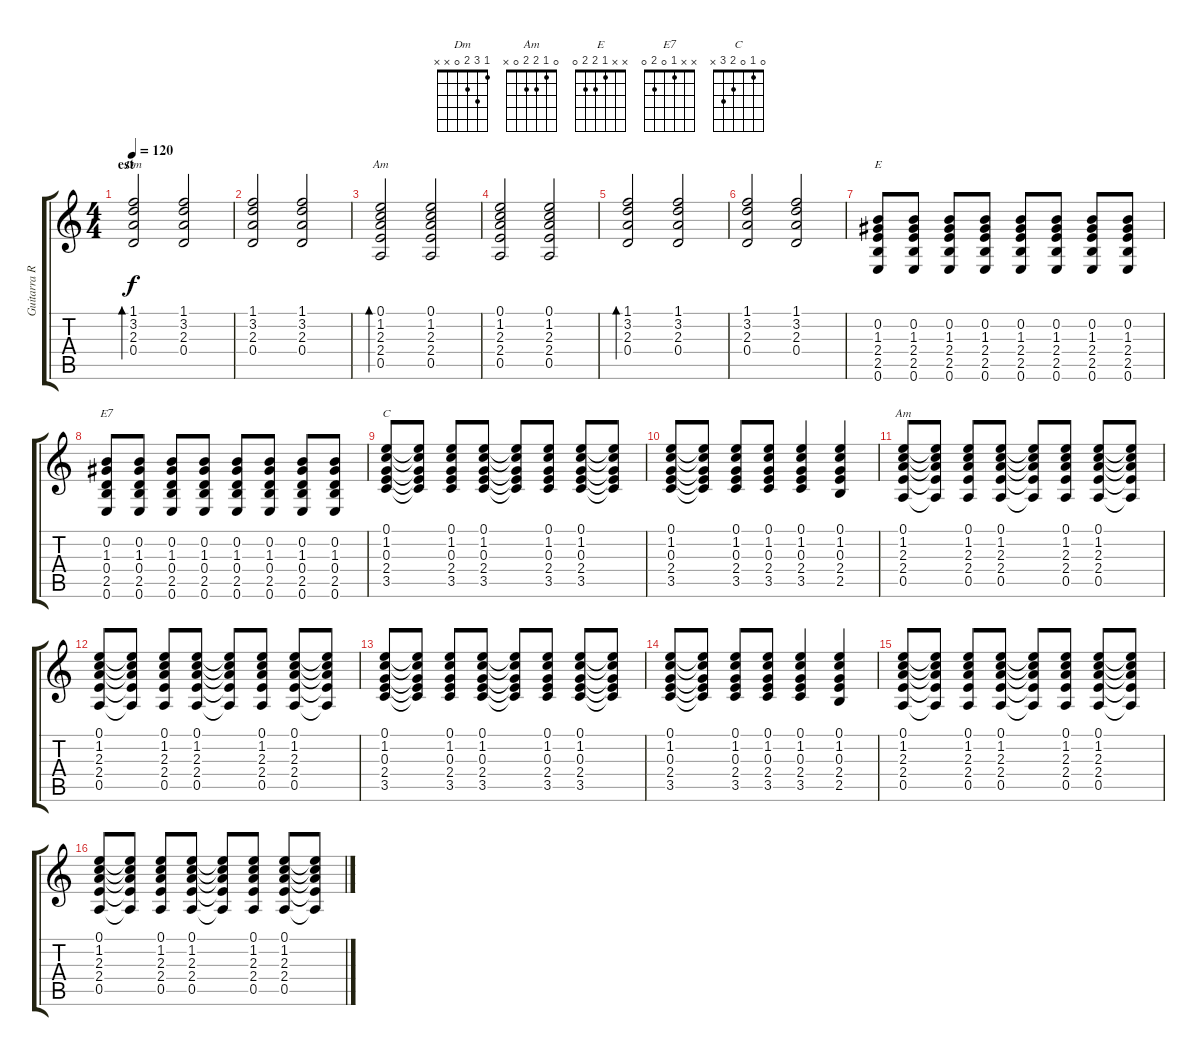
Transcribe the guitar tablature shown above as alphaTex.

\track ("Guitarra Rítmica" "Guitarra R") {instrument electricguitarjazz}
\staff {score tabs}
\tuning (E4 B3 G3 D3 A2 E2) {hide}
\chord ("Dm" 1 3 2 0 x x)
\chord ("Am" x 1 2 2 0 x)
\chord ("E" x x 1 2 2 0)
\chord ("E7" x x 1 0 2 0)
\chord ("C" 0 1 0 2 3 x)
\chord ("Am" 0 1 2 2 0 x)
\ts (4 4)
\section ("" "est")
\tempo 120
\clef g2
\ks c
(1.1 3.2 2.3 0.4).2{bd 120 ch "Dm" dy f} (1.1 3.2 2.3 0.4).2 |
(1.1 3.2 2.3 0.4).2 (1.1 3.2 2.3 0.4).2 |
(0.1 1.2 2.3 2.4 0.5).2{bd 120 ch "Am"} (0.1 1.2 2.3 2.4 0.5).2 |
(0.1 1.2 2.3 2.4 0.5).2 (0.1 1.2 2.3 2.4 0.5).2 |
(1.1 3.2 2.3 0.4).2{bd 120} (1.1 3.2 2.3 0.4).2 |
(1.1 3.2 2.3 0.4).2 (1.1 3.2 2.3 0.4).2 |
(0.2 1.3 2.4 2.5 0.6).8{ch "E"} (0.2 1.3 2.4 2.5 0.6).8 (0.2 1.3 2.4 2.5 0.6).8 (0.2 1.3 2.4 2.5 0.6).8 (0.2 1.3 2.4 2.5 0.6).8 (0.2 1.3 2.4 2.5 0.6).8 (0.2 1.3 2.4 2.5 0.6).8 (0.2 1.3 2.4 2.5 0.6).8 |
(0.2 1.3 0.4 2.5 0.6).8{ch "E7"} (0.2 1.3 0.4 2.5 0.6).8 (0.2 1.3 0.4 2.5 0.6).8 (0.2 1.3 0.4 2.5 0.6).8 (0.2 1.3 0.4 2.5 0.6).8 (0.2 1.3 0.4 2.5 0.6).8 (0.2 1.3 0.4 2.5 0.6).8 (0.2 1.3 0.4 2.5 0.6).8 |
(0.1 1.2 0.3 2.4 3.5).8{ch "C"} (0.1{t} 1.2{t} 0.3{t} 2.4{t} 3.5{t}).8 (0.1 1.2 0.3 2.4 3.5).8 (0.1 1.2 0.3 2.4 3.5).8 (0.1{t} 1.2{t} 0.3{t} 2.4{t} 3.5{t}).8 (0.1 1.2 0.3 2.4 3.5).8 (0.1 1.2 0.3 2.4 3.5).8 (0.1{t} 1.2{t} 0.3{t} 2.4{t} 3.5{t}).8 |
(0.1 1.2 0.3 2.4 3.5).8 (0.1{t} 1.2{t} 0.3{t} 2.4{t} 3.5{t}).8 (0.1 1.2 0.3 2.4 3.5).8 (0.1 1.2 0.3 2.4 3.5).8 (0.1 1.2 0.3 2.4 3.5).4 (0.1 1.2 0.3 2.4 2.5).4 |
(0.1 1.2 2.3 2.4 0.5).8{ch "Am"} (0.1{t} 1.2{t} 2.3{t} 2.4{t} 0.5{t}).8 (0.1 1.2 2.3 2.4 0.5).8 (0.1 1.2 2.3 2.4 0.5).8 (0.1{t} 1.2{t} 2.3{t} 2.4{t} 0.5{t}).8 (0.1 1.2 2.3 2.4 0.5).8 (0.1 1.2 2.3 2.4 0.5).8 (0.1{t} 1.2{t} 2.3{t} 2.4{t} 0.5{t}).8 |
(0.1 1.2 2.3 2.4 0.5).8 (0.1{t} 1.2{t} 2.3{t} 2.4{t} 0.5{t}).8 (0.1 1.2 2.3 2.4 0.5).8 (0.1 1.2 2.3 2.4 0.5).8 (0.1{t} 1.2{t} 2.3{t} 2.4{t} 0.5{t}).8 (0.1 1.2 2.3 2.4 0.5).8 (0.1 1.2 2.3 2.4 0.5).8 (0.1{t} 1.2{t} 2.3{t} 2.4{t} 0.5{t}).8 |
(0.1 1.2 0.3 2.4 3.5).8 (0.1{t} 1.2{t} 0.3{t} 2.4{t} 3.5{t}).8 (0.1 1.2 0.3 2.4 3.5).8 (0.1 1.2 0.3 2.4 3.5).8 (0.1{t} 1.2{t} 0.3{t} 2.4{t} 3.5{t}).8 (0.1 1.2 0.3 2.4 3.5).8 (0.1 1.2 0.3 2.4 3.5).8 (0.1{t} 1.2{t} 0.3{t} 2.4{t} 3.5{t}).8 |
(0.1 1.2 0.3 2.4 3.5).8 (0.1{t} 1.2{t} 0.3{t} 2.4{t} 3.5{t}).8 (0.1 1.2 0.3 2.4 3.5).8 (0.1 1.2 0.3 2.4 3.5).8 (0.1 1.2 0.3 2.4 3.5).4 (0.1 1.2 0.3 2.4 2.5).4 |
(0.1 1.2 2.3 2.4 0.5).8 (0.1{t} 1.2{t} 2.3{t} 2.4{t} 0.5{t}).8 (0.1 1.2 2.3 2.4 0.5).8 (0.1 1.2 2.3 2.4 0.5).8 (0.1{t} 1.2{t} 2.3{t} 2.4{t} 0.5{t}).8 (0.1 1.2 2.3 2.4 0.5).8 (0.1 1.2 2.3 2.4 0.5).8 (0.1{t} 1.2{t} 2.3{t} 2.4{t} 0.5{t}).8 |
(0.1 1.2 2.3 2.4 0.5).8 (0.1{t} 1.2{t} 2.3{t} 2.4{t} 0.5{t}).8 (0.1 1.2 2.3 2.4 0.5).8 (0.1 1.2 2.3 2.4 0.5).8 (0.1{t} 1.2{t} 2.3{t} 2.4{t} 0.5{t}).8 (0.1 1.2 2.3 2.4 0.5).8 (0.1 1.2 2.3 2.4 0.5).8 (0.1{t} 1.2{t} 2.3{t} 2.4{t} 0.5{t}).8
